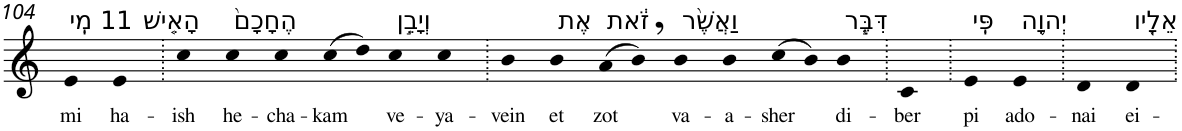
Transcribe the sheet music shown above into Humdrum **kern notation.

**kern	**text
*part1	*part1
*staff1	*staff1
*I"Piano	*
*I'Pno	*
!!LO:PB:g=z
*clefG2	*
*k[]	*
=104	=104
!LO:TX:a:t=11 מִֽי	!
!	!LO:LY:b
4e	mi
!LO:TX:a:t=הָאִ֤ישׁ	!
!	!LO:LY:b
4e	ha-
=105.	=105.
!	!LO:LY:b
4cc	-ish
!LO:TX:a:t=הֶחָכָם֙	!
!	!LO:LY:b
4cc	he-
!	!LO:LY:b
4cc	-cha-
!	!LO:LY:b
(>8cc	-kam
8dd)	.
!LO:TX:a:t=וְיָבֵ֣ן	!
!	!LO:LY:b
4cc	ve-
!	!LO:LY:b
4cc	-ya-
=106.	=106.
!	!LO:LY:b
4b	-vein
!LO:TX:a:t=אֶת	!
!	!LO:LY:b
4b	et
!LO:TX:a:t=זֹ֔את	!
!	!LO:LY:b
(>8a	zot
8b,)	.
!LO:TX:a:t=וַאֲשֶׁ֨ר	!
!	!LO:LY:b
4b	va-
!	!LO:LY:b
4b	-a-
!	!LO:LY:b
(>8cc	-sher
8b)	.
!LO:TX:a:t=דִּבֶּ֧ר	!
!	!LO:LY:b
4b	di-
=107.	=107.
!	!LO:LY:b
4c	-ber
=108.	=108.
!LO:TX:a:t=פִּֽי	!
!	!LO:LY:b
4e	pi
!LO:TX:a:t=יְהוָ֛ה	!
!	!LO:LY:b
4e	ado-
=109.	=109.
!	!LO:LY:b
4d	-nai
!LO:TX:a:t=אֵלָ֖יו	!
!	!LO:LY:b
4d	ei-
=.	=.
*-	*-
